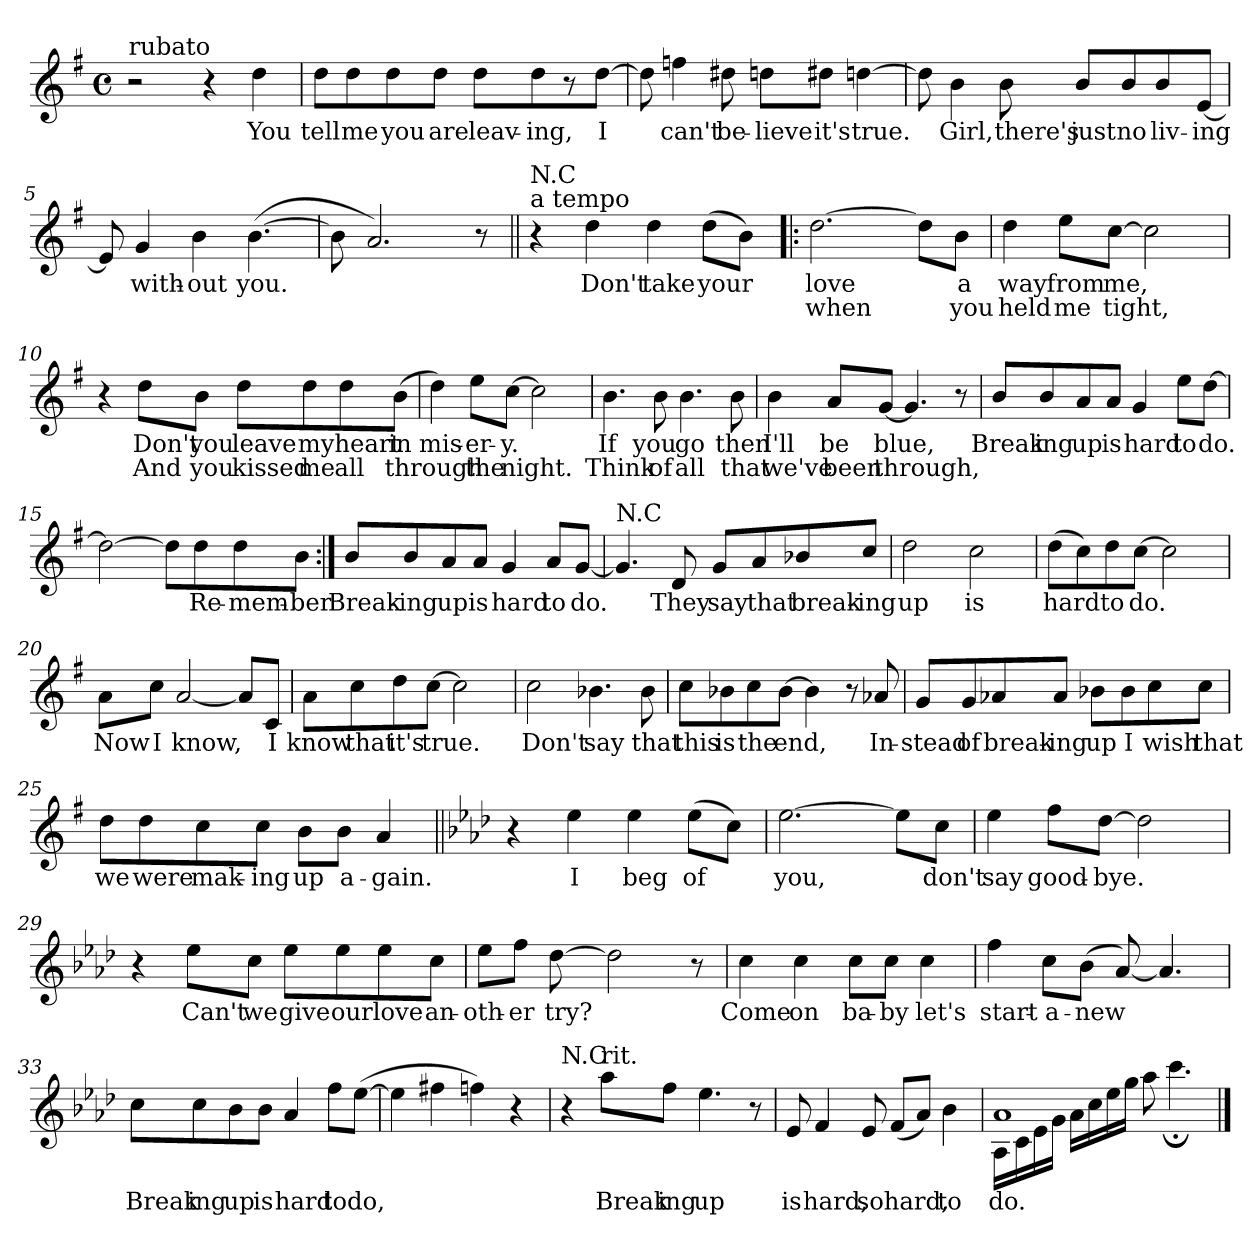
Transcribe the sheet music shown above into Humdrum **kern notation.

**kern	**text	**text
*part1	*part1	*part1
*staff1	*staff1	*staff1
*clefG2	*	*
*k[f#]	*	*
*G:	*	*
*M4/4	*	*
*met(c)	*	*
=1	=1	=1
!LO:TX:a:t=rubato	!	!
2r	.	.
4r	.	.
4dd\	You	.
=2	=2	=2
8dd\L	tell	.
8dd\	me	.
8dd\	you	.
8dd\J	are	.
8dd\L	leav-	.
8dd\	-ing,	.
8r	.	.
[8dd\J	I	.
=3	=3	=3
8dd\]	.	.
4ffn\	can't	.
8dd#X\	be-	.
8ddn\L	-lieve	.
8dd#X\J	it's	.
[4ddn\	true.	.
!!LO:LB:g=z
=4	=4	=4
8dd\]	.	.
4b\	Girl,	.
8b\	there's	.
8b/L	just	.
8b/	no	.
8b/	liv-	.
[8e/J	-ing	.
=5	=5	=5
8e/]	.	.
4g/	with-	.
4b\	-out	.
([4.b\	you.	.
=6	=6	=6
8b\]	.	.
2.a/)	.	.
8r	.	.
=7||	=7||	=7||
!LO:TX:a:t=a tempo	!	!
!LO:TX:a:t=N.C	!	!
4r	.	.
4dd\	Don't	.
4dd\	take	.
(8dd\L	your	.
8b\J)	.	.
=8!|:	=8!|:	=8!|:
[2.dd\	love	when
8dd\L]	.	.
8b\J	a	you
!!LO:LB:g=z
=9	=9	=9
4dd\	-way	held
8ee\L	from	me
[8cc\J	me,	tight,
2cc\]	.	.
=10	=10	=10
4r	.	.
8dd\L	Don't	And
8b\J	you	you
8dd\L	leave	kissed
8dd\	my	me
8dd\	heart	all
(8b\J	in	through
=11	=11	=11
4dd\)	mis-	.
8ee\L	-er-	the
[8cc\J	-y.	night.
2cc\]	.	.
=12	=12	=12
4.b\	If	Think
8b\	you	of
4.b\	go	all
8b\	then	that
!!LO:LB:g=z
=13	=13	=13
4b\	I'll	we've
8a/L	be	been
[8g/J	blue,	-through,
4.g/]	.	.
8r	.	.
=14	=14	=14
8b/L	Break	.
8b/	-ing	.
8a/	up	.
8a/J	is	.
4g/	hard	.
8ee\L	to	.
[8dd\J	do.	.
=15	=15	=15
2dd\_	.	.
8dd\L]	.	.
8dd\	Re-	.
8dd\	-mem-	.
8b\J	-ber	.
!!LO:LB:g=z
=16:|!	=16:|!	=16:|!
8b/L	Break-	.
8b/	-ing	.
8a/	up	.
8a/J	is	.
4g/	hard	.
8a/L	to	.
[8g/J	do.	.
=17	=17	=17
!LO:TX:a:t=N.C	!	!
4.g/]	.	.
8d/	They	.
8g/L	say	.
8a/	that	.
8b-X/	break-	.
8cc/J	-ing	.
=18	=18	=18
2dd\	up	.
2cc\	is	.
=19	=19	=19
(8dd\L	hard	.
8cc\)	.	.
8dd\	to	.
[8cc\J	do.	.
2cc\]	.	.
!!LO:LB:g=z
=20	=20	=20
8a\L	Now	.
8cc\J	I	.
[2a/	know,	.
8a/L]	.	.
8c/J	I	.
=21	=21	=21
8a\L	know	.
8cc\	that	.
8dd\	it's	.
[8cc\J	true.	.
2cc\]	.	.
=22	=22	=22
2cc\	Don't	.
4.b-X\	say	.
8b-\	that	.
=23	=23	=23
8cc\L	this	.
8b-X\	is	.
8cc\	the	.
[8b-\J	end,	.
4b-\]	.	.
8r	.	.
8a-X/	In-	.
!!LO:LB:g=z
=24	=24	=24
8g/L	-stead	.
8g/	of	.
8a-X/	break-	.
8a-/J	-ing	.
8b-X\L	up	.
8b-\	I	.
8cc\	wish	.
8cc\J	that	.
=25	=25	=25
8dd\L	we	.
8dd\	were	.
8cc\	mak-	.
8cc\J	-ing	.
8b\L	up	.
8b\J	a-	.
4a/	-gain.	.
=26||	=26||	=26||
*k[b-e-a-d-]	*	*
*A-:	*	*
4r	.	.
4ee-\	I	.
4ee-\	beg	.
(8ee-\L	of	.
8cc\J)	.	.
!!LO:LB:g=z
=27	=27	=27
[2.ee-\	you,	.
8ee-\L]	.	.
8cc\J	don't	.
=28	=28	=28
4ee-\	say	.
8ff\L	good-	.
[8dd-\J	-bye.	.
2dd-\]	.	.
=29	=29	=29
4r	.	.
8ee-\L	Can't	.
8cc\J	we	.
8ee-\L	give	.
8ee-\	our	.
8ee-\	love	.
8cc\J	an-	.
=30	=30	=30
8ee-\L	oth-	.
8ff\J	er	.
[8dd-\	-try?	.
2dd-\]	.	.
8r	.	.
!!LO:LB:g=z
=31	=31	=31
4cc\	Come	.
4cc\	on	.
8cc\L	ba-	.
8cc\J	-by	.
4cc\	let's	.
=32	=32	=32
4ff\	start-	.
8cc\L	-a-	.
(8b-\J	-new	.
[8a-/)	.	.
4.a-/]	.	.
=33	=33	=33
8cc\L	Break	.
8cc\	-ing	.
8b-\	up	.
8b-\J	is	.
4a-/	hard	.
8ff\L	to	.
([8ee-\J	do,	.
=34	=34	=34
4ee-\]	.	.
4ff#X\	.	.
4ffn\)	.	.
4r	.	.
!!LO:PB:g=z
=35	=35	=35
!LO:TX:a:t=N.C	!	!
4r	.	.
!LO:TX:a:t=rit.	!	!
8aa-\L	Break	.
8ff\J	-ing	.
4.ee-\	up	.
8r	.	.
=36	=36	=36
8e-/	is	.
4f/	hard,	.
8e-/	so	.
(8f/L	hard,	.
8a-/J)	.	.
4b-\	to	.
=37	=37	=37
*^	*	*
1a-	16A-\LL	do.	.
.	16c\	.	.
.	16e-\	.	.
.	16g\JJ	.	.
.	16a-\LL	.	.
.	16cc\	.	.
.	16ee-\	.	.
.	16gg\JJ	.	.
.	8aa-\	.	.
.	4.ccc;<\	.	.
*v	*v	*	*
==	==	==
*-	*-	*-
